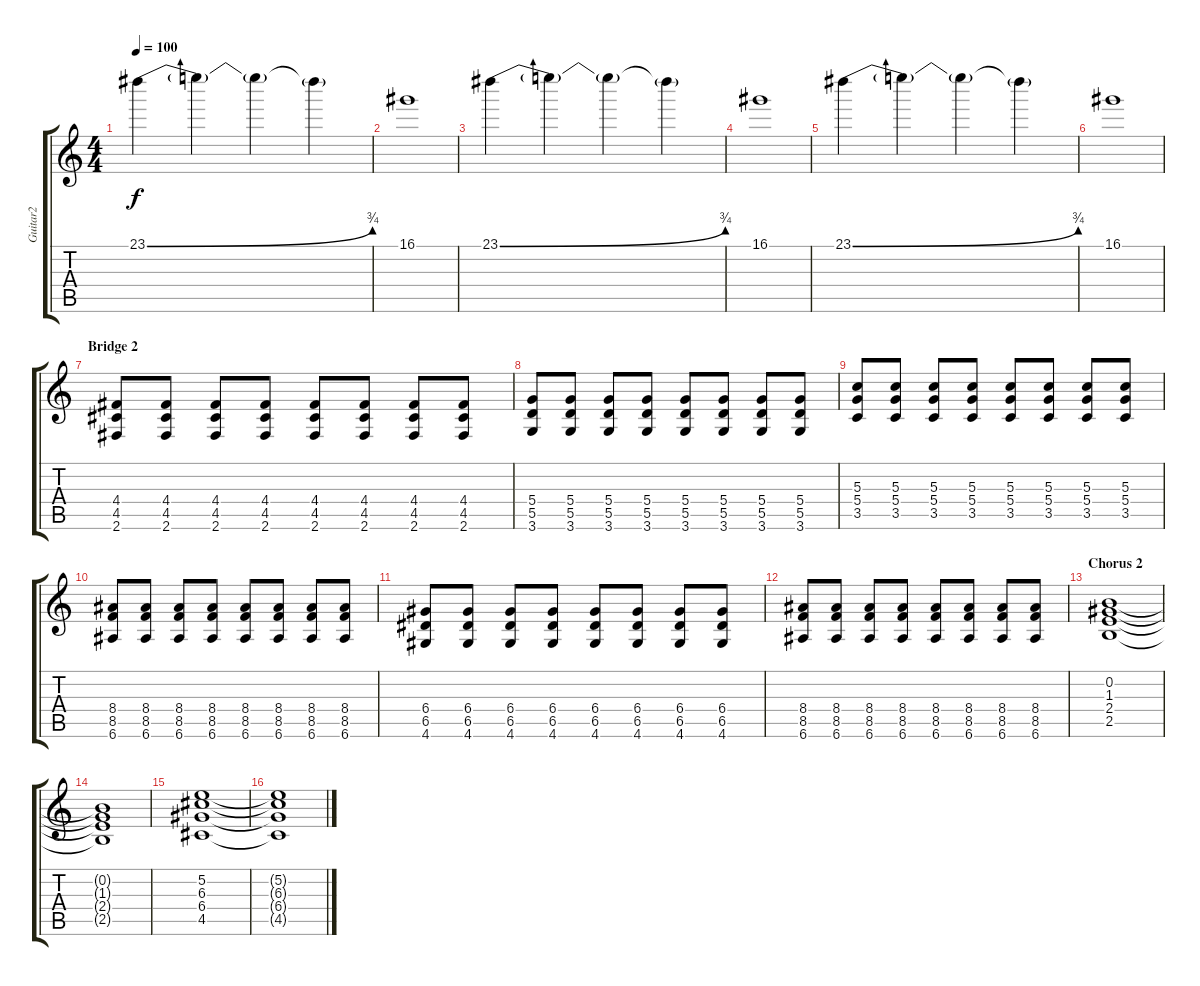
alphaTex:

\track ("Guitar2" "Guitar2") {instrument overdrivenguitar}
\staff {score tabs}
\tuning (E4 B3 G3 D3 A2 E2) {hide}
\ts (4 4)
\tempo 100
\clef g2
\ks c
23.1{be (bend 0 0 60 3)}.4{dy f} 23.1{t}.4 23.1{t}.4 23.1{t}.4 |
16.1.1 |
23.1{be (bend 0 0 60 3)}.4 23.1{t}.4 23.1{t}.4 23.1{t}.4 |
16.1.1 |
23.1{be (bend 0 0 60 3)}.4 23.1{t}.4 23.1{t}.4 23.1{t}.4 |
16.1.1 |
\section ("" "Bridge 2")
(4.4 4.5 2.6).8{volume 10} (4.4 4.5 2.6).8 (4.4 4.5 2.6).8 (4.4 4.5 2.6).8 (4.4 4.5 2.6).8 (4.4 4.5 2.6).8 (4.4 4.5 2.6).8 (4.4 4.5 2.6).8 |
(5.4 5.5 3.6).8 (5.4 5.5 3.6).8 (5.4 5.5 3.6).8 (5.4 5.5 3.6).8 (5.4 5.5 3.6).8 (5.4 5.5 3.6).8 (5.4 5.5 3.6).8 (5.4 5.5 3.6).8 |
(5.3 5.4 3.5).8 (5.3 5.4 3.5).8 (5.3 5.4 3.5).8 (5.3 5.4 3.5).8 (5.3 5.4 3.5).8 (5.3 5.4 3.5).8 (5.3 5.4 3.5).8 (5.3 5.4 3.5).8 |
(8.4 8.5 6.6).8 (8.4 8.5 6.6).8 (8.4 8.5 6.6).8 (8.4 8.5 6.6).8 (8.4 8.5 6.6).8 (8.4 8.5 6.6).8 (8.4 8.5 6.6).8 (8.4 8.5 6.6).8 |
(6.4 6.5 4.6).8 (6.4 6.5 4.6).8 (6.4 6.5 4.6).8 (6.4 6.5 4.6).8 (6.4 6.5 4.6).8 (6.4 6.5 4.6).8 (6.4 6.5 4.6).8 (6.4 6.5 4.6).8 |
(8.4 8.5 6.6).8 (8.4 8.5 6.6).8 (8.4 8.5 6.6).8 (8.4 8.5 6.6).8 (8.4 8.5 6.6).8 (8.4 8.5 6.6).8 (8.4 8.5 6.6).8 (8.4 8.5 6.6).8 |
\section ("" "Chorus 2")
(0.2 1.3 2.4 2.5).1{volume 10} |
(0.2{t} 1.3{t} 2.4{t} 2.5{t}).1 |
(5.2 6.3 6.4 4.5).1 |
(5.2{t} 6.3{t} 6.4{t} 4.5{t}).1
